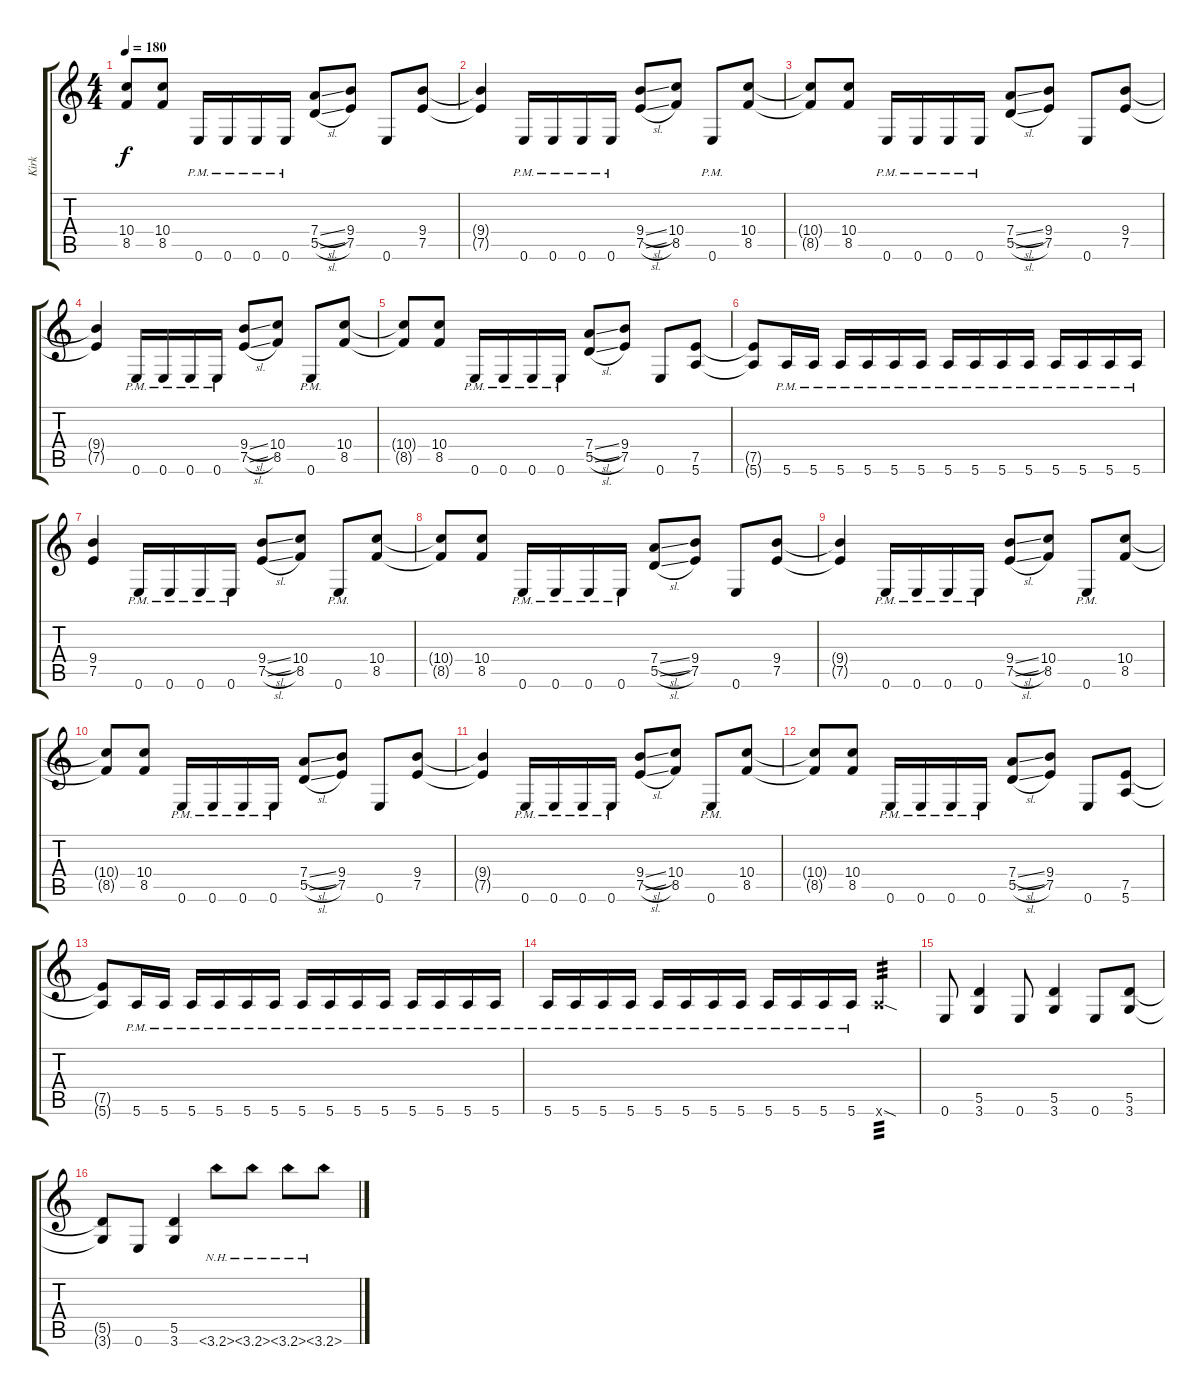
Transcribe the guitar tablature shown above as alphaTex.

\track ("Kirk" "Kirk") {instrument distortionguitar}
\staff {score tabs}
\tuning (E4 B3 G3 D3 A2 E2) {hide}
\ts (4 4)
\tempo 180
\clef g2
\ks c
(10.4{t} 8.5{t}).8{dy f} (10.4 8.5).8 0.6{pm}.16 0.6{pm}.16 0.6{pm}.16 0.6{pm}.16 (7.4{sl} 5.5{sl}).8 (9.4 7.5).8 0.6.8 (9.4 7.5).8 |
(9.4{t} 7.5{t}).4 0.6{pm}.16 0.6{pm}.16 0.6{pm}.16 0.6{pm}.16 (9.4{sl} 7.5{sl}).8 (10.4 8.5).8 0.6{pm}.8 (10.4 8.5).8 |
(10.4{t} 8.5{t}).8 (10.4 8.5).8 0.6{pm}.16 0.6{pm}.16 0.6{pm}.16 0.6{pm}.16 (7.4{sl} 5.5{sl}).8 (9.4 7.5).8 0.6.8 (9.4 7.5).8 |
(9.4{t} 7.5{t}).4 0.6{pm}.16 0.6{pm}.16 0.6{pm}.16 0.6{pm}.16 (9.4{sl} 7.5{sl}).8 (10.4 8.5).8 0.6{pm}.8 (10.4 8.5).8 |
(10.4{t} 8.5{t}).8 (10.4 8.5).8 0.6{pm}.16 0.6{pm}.16 0.6{pm}.16 0.6{pm}.16 (7.4{sl} 5.5{sl}).8 (9.4 7.5).8 0.6.8 (7.5 5.6).8 |
(7.5{t} 5.6{t}).8 5.6{pm}.16 5.6{pm}.16 5.6{pm}.16 5.6{pm}.16 5.6{pm}.16 5.6{pm}.16 5.6{pm}.16 5.6{pm}.16 5.6{pm}.16 5.6{pm}.16 5.6{pm}.16 5.6{pm}.16 5.6{pm}.16 5.6{pm}.16 |
(9.4 7.5).4 0.6{pm}.16 0.6{pm}.16 0.6{pm}.16 0.6{pm}.16 (9.4{sl} 7.5{sl}).8 (10.4 8.5).8 0.6{pm}.8 (10.4 8.5).8 |
(10.4{t} 8.5{t}).8 (10.4 8.5).8 0.6{pm}.16 0.6{pm}.16 0.6{pm}.16 0.6{pm}.16 (7.4{sl} 5.5{sl}).8 (9.4 7.5).8 0.6.8 (9.4 7.5).8 |
(9.4{t} 7.5{t}).4 0.6{pm}.16 0.6{pm}.16 0.6{pm}.16 0.6{pm}.16 (9.4{sl} 7.5{sl}).8 (10.4 8.5).8 0.6{pm}.8 (10.4 8.5).8 |
(10.4{t} 8.5{t}).8 (10.4 8.5).8 0.6{pm}.16 0.6{pm}.16 0.6{pm}.16 0.6{pm}.16 (7.4{sl} 5.5{sl}).8 (9.4 7.5).8 0.6.8 (9.4 7.5).8 |
(9.4{t} 7.5{t}).4 0.6{pm}.16 0.6{pm}.16 0.6{pm}.16 0.6{pm}.16 (9.4{sl} 7.5{sl}).8 (10.4 8.5).8 0.6{pm}.8 (10.4 8.5).8 |
(10.4{t} 8.5{t}).8 (10.4 8.5).8 0.6{pm}.16 0.6{pm}.16 0.6{pm}.16 0.6{pm}.16 (7.4{sl} 5.5{sl}).8 (9.4 7.5).8 0.6.8 (7.5 5.6).8 |
(7.5{t} 5.6{t}).8 5.6{pm}.16 5.6{pm}.16 5.6{pm}.16 5.6{pm}.16 5.6{pm}.16 5.6{pm}.16 5.6{pm}.16 5.6{pm}.16 5.6{pm}.16 5.6{pm}.16 5.6{pm}.16 5.6{pm}.16 5.6{pm}.16 5.6{pm}.16 |
5.6{pm}.16 5.6{pm}.16 5.6{pm}.16 5.6{pm}.16 5.6{pm}.16 5.6{pm}.16 5.6{pm}.16 5.6{pm}.16 5.6{pm}.16 5.6{pm}.16 5.6{pm}.16 5.6{pm}.16 5.6{sod x}.4{tp 3} |
0.6.8 (5.5 3.6).4 0.6.8 (5.5 3.6).4 0.6.8 (5.5 3.6).8 |
(5.5{t} 3.6{t}).8 0.6.8 (5.5 3.6).4 3.6{nh}.8 3.6{nh}.8 3.6{nh}.8 3.6{nh}.8
